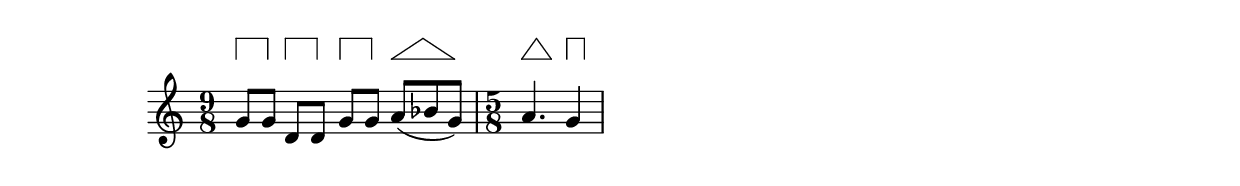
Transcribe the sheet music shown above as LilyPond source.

%%  Do not edit this file; it is auto-generated from LSR!
\version "2.11.23"

\header { texidoc = "
The Scheme function @code{set-time-signature}, in combination with the
Measure grouping engraver,  it will create MeasureGrouping signs.  Such
signs ease reading rhythmically complex modern music.  In the following
example, the 9/8 measure is subdivided in 2, 2, 2 and 3.  This is
passed to @code{set-time-signature} as the third argument @code{(2 2 2
3)}


" }

\score {
  \relative c'' {
    #(set-time-signature 9 8 '(2 2 2 3))
    g8[ g] d[ d] g[ g] a8[( bes g]) |
    #(set-time-signature 5 8 '(3 2))
    a4. g4
  }
  \layout {
    \context {
      \Staff
      \consists "Measure_grouping_engraver"
    }
  }
}

